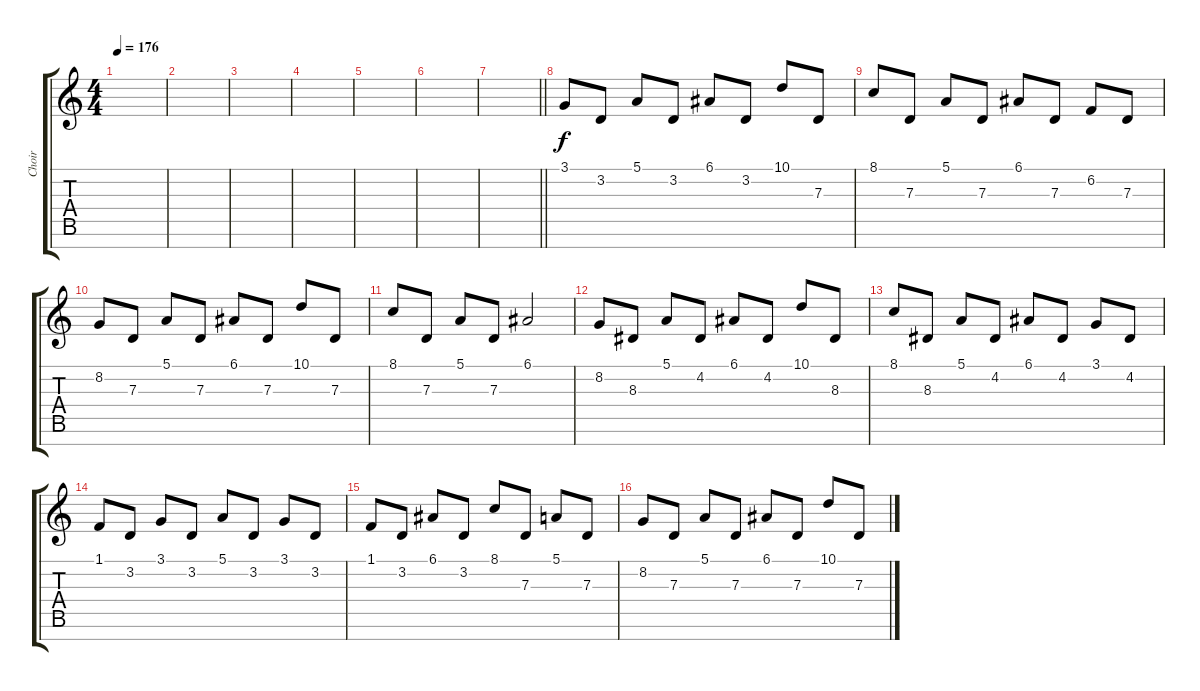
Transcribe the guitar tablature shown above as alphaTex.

\track ("Choir" "Choir") {instrument choiraahs}
\staff {score tabs}
\tuning (E4 B3 G3 D3 A2 E2 B1) {hide}
\ts (4 4)
\tempo 176
\clef g2
\ks c
|
|
|
|
|
|
\barLineRight lightlight
|
\section ("" "")
3.1.8{dy f instrument churchorgan} 3.2.8 5.1.8 3.2.8 6.1.8 3.2.8 10.1.8 7.3.8 |
8.1.8 7.3.8 5.1.8 7.3.8 6.1.8 7.3.8 6.2.8 7.3.8 |
8.2.8 7.3.8 5.1.8 7.3.8 6.1.8 7.3.8 10.1.8 7.3.8 |
8.1.8 7.3.8 5.1.8 7.3.8 6.1.2 |
8.2.8 8.3.8 5.1.8 4.2.8 6.1.8 4.2.8 10.1.8 8.3.8 |
8.1.8 8.3.8 5.1.8 4.2.8 6.1.8 4.2.8 3.1.8 4.2.8 |
1.1.8 3.2.8 3.1.8 3.2.8 5.1.8 3.2.8 3.1.8 3.2.8 |
1.1.8 3.2.8 6.1.8 3.2.8 8.1.8 7.3.8 5.1.8 7.3.8 |
8.2.8 7.3.8 5.1.8 7.3.8 6.1.8 7.3.8 10.1.8 7.3.8
